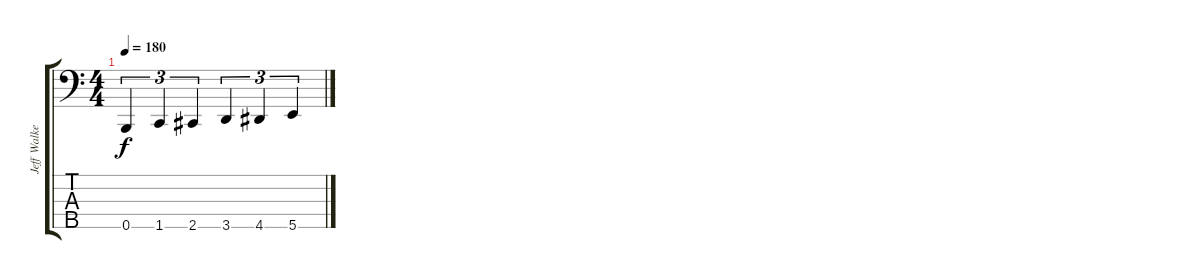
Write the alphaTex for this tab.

\track ("Jeff Walker" "Jeff Walke") {instrument electricbassfinger}
\staff {score tabs}
\tuning (G2 D2 A1 E1 B0) {hide}
\ts (4 4)
\tempo 180
\clef f4
\ks c
0.5.4{tu (3 2) dy f} 1.5.4{tu (3 2)} 2.5.4{tu (3 2)} 3.5.4{tu (3 2)} 4.5.4{tu (3 2)} 5.5.4{tu (3 2)}
